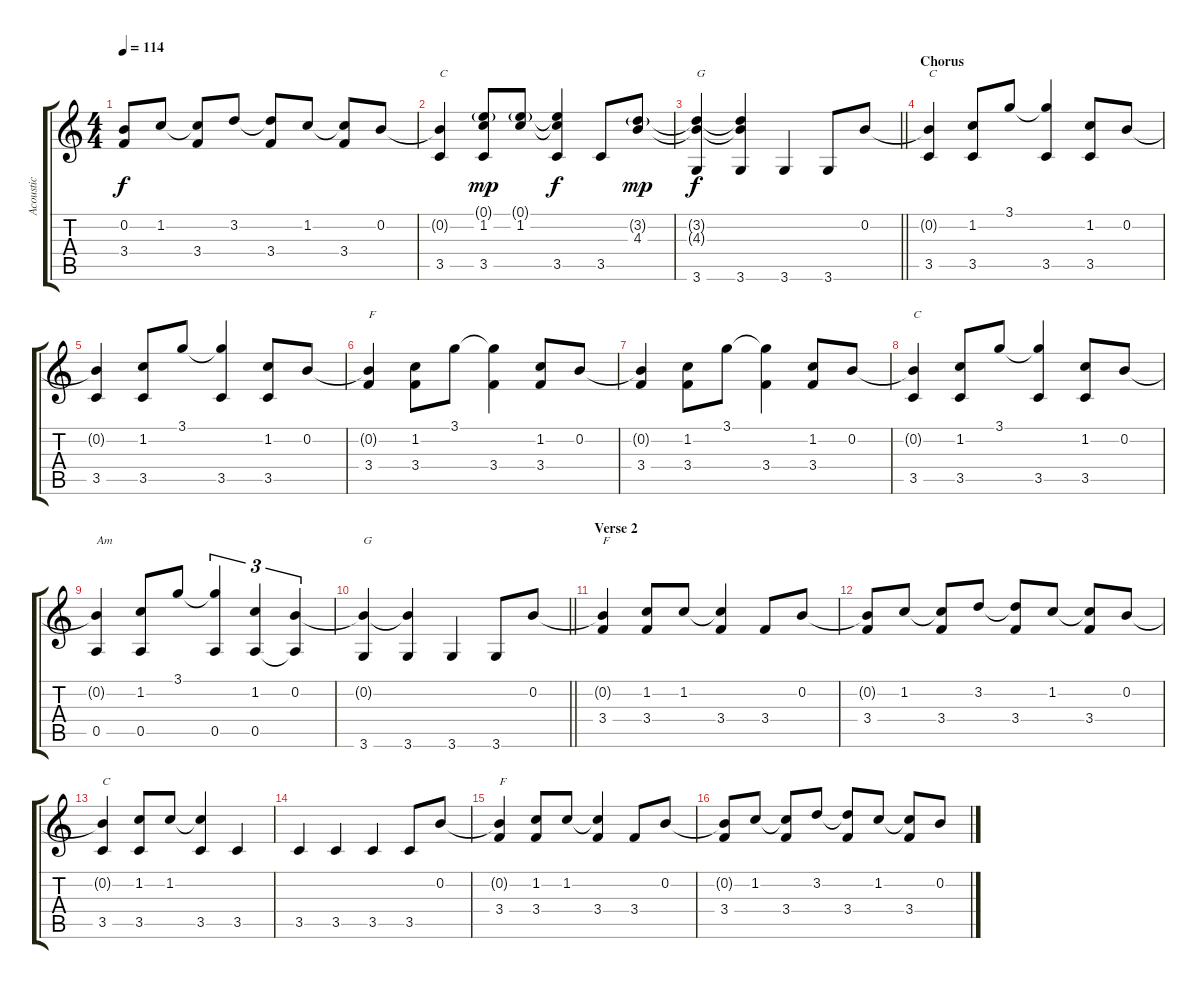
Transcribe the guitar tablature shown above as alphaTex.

\track ("Acoustic" "Acoustic") {instrument acousticguitarsteel}
\staff {score tabs}
\tuning (E4 B3 G3 D3 A2 E2) {hide}
\ts (4 4)
\tempo 114
\clef g2
\ks c
(0.2{t} 3.4).8{dy f} 1.2.8 (1.2{t} 3.4).8 3.2.8 (3.2{t} 3.4).8 1.2.8 (1.2{t} 3.4).8 0.2.8 |
(0.2{t} 3.5).4{txt "C"} (0.1{g} 1.2 3.5).8{dy mp} (0.1{g} 1.2).8 (0.1{t} 1.2{t} 3.5).4{dy f} 3.5.8 (3.2{g} 4.3).8{dy mp} |
\barLineRight lightlight
(3.2{t} 4.3{t} 3.6).4{txt "G" dy f} (3.2{t} 4.3{t} 3.6).4 3.6.4 3.6.8 0.2.8 |
\section ("" "Chorus")
(0.2{t} 3.5).4{txt "C"} (1.2 3.5).8 3.1.8 (3.1{t} 3.5).4 (1.2 3.5).8 0.2.8 |
(0.2{t} 3.5).4 (1.2 3.5).8 3.1.8 (3.1{t} 3.5).4 (1.2 3.5).8 0.2.8 |
(0.2{t} 3.4).4{txt "F"} (1.2 3.4).8 3.1.8 (3.1{t} 3.4).4 (1.2 3.4).8 0.2.8 |
(0.2{t} 3.4).4 (1.2 3.4).8 3.1.8 (3.1{t} 3.4).4 (1.2 3.4).8 0.2.8 |
(0.2{t} 3.5).4{txt "C"} (1.2 3.5).8 3.1.8 (3.1{t} 3.5).4 (1.2 3.5).8 0.2.8 |
(0.2{t} 0.5).4{txt "Am"} (1.2 0.5).8 3.1.8 (3.1{t} 0.5).4{tu (3 2)} (1.2 0.5).4{tu (3 2)} (0.2 0.5{t}).4{tu (3 2)} |
\barLineRight lightlight
(0.2{t} 3.6).4{txt "G"} (0.2{t} 3.6).4 3.6.4 3.6.8 0.2.8 |
\section ("" "Verse 2")
(0.2{t} 3.4).4{txt "F"} (1.2 3.4).8 1.2.8 (1.2{t} 3.4).4 3.4.8 0.2.8 |
(0.2{t} 3.4).8 1.2.8 (1.2{t} 3.4).8 3.2.8 (3.2{t} 3.4).8 1.2.8 (1.2{t} 3.4).8 0.2.8 |
(0.2{t} 3.5).4{txt "C"} (1.2 3.5).8 1.2.8 (1.2{t} 3.5).4 3.5.4 |
3.5.4 3.5.4 3.5.4 3.5.8 0.2.8 |
(0.2{t} 3.4).4{txt "F"} (1.2 3.4).8 1.2.8 (1.2{t} 3.4).4 3.4.8 0.2.8 |
(0.2{t} 3.4).8 1.2.8 (1.2{t} 3.4).8 3.2.8 (3.2{t} 3.4).8 1.2.8 (1.2{t} 3.4).8 0.2.8
